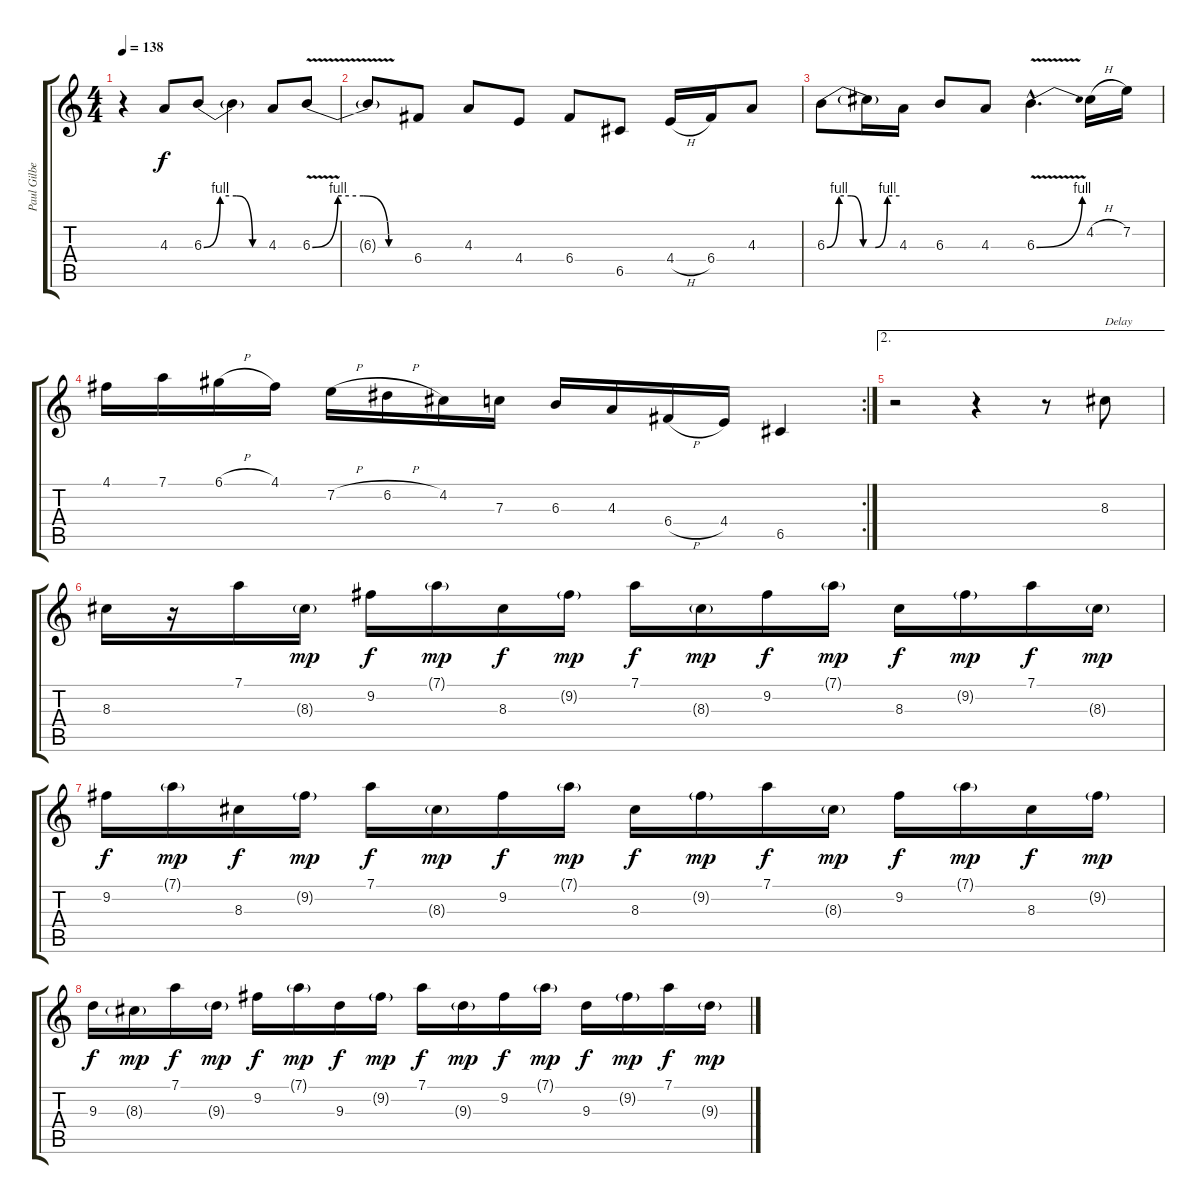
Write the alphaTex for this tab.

\track ("Paul Gilbert Lead" "Paul Gilbe") {instrument distortionguitar}
\staff {score tabs}
\tuning (D4 A3 F3 C3 G2 D2) {hide}
\ts (4 4)
\tempo 138
\clef g2
\ks c
r.4{dy f} 4.3.8 6.3{be (custom 0 0 15 4 30 4 45 0 60 0)}.8 6.3{t}.4 4.3.8 6.3{be (custom 0 0 15 4 30 4 45 0 60 0) v}.8 |
6.3{t}.8 6.4.8 4.3.8 4.4.8 6.4.8 6.5.8 4.4{h}.16 6.4.16 4.3.8 |
6.3{be (custom 0 0 10 4 20 4 30 0 40 0 50 4 60 4)}.8 6.3{t}.16 4.3.16 6.3.8 4.3.8 6.3{be (bend 0 0 60 4) v hac}.4{d} 4.2{h}.16 7.2.16 |
\rc 2
4.1.16 7.1.16 6.1{h}.16 4.1.16 7.2{h}.16 6.2{h}.16 4.2.16 7.3.16 6.3.16 4.3.16 6.4{h}.16 4.4.16 6.5.4 |
\ae 2
r.2 r.4 r.8 8.3.8{txt "Delay"} |
8.3.16 r.16 7.1.16 8.3{g}.16{dy mp} 9.2.16{dy f} 7.1{g}.16{dy mp} 8.3.16{dy f} 9.2{g}.16{dy mp} 7.1.16{dy f} 8.3{g}.16{dy mp} 9.2.16{dy f} 7.1{g}.16{dy mp} 8.3.16{dy f} 9.2{g}.16{dy mp} 7.1.16{dy f} 8.3{g}.16{dy mp} |
9.2.16{dy f} 7.1{g}.16{dy mp} 8.3.16{dy f} 9.2{g}.16{dy mp} 7.1.16{dy f} 8.3{g}.16{dy mp} 9.2.16{dy f} 7.1{g}.16{dy mp} 8.3.16{dy f} 9.2{g}.16{dy mp} 7.1.16{dy f} 8.3{g}.16{dy mp} 9.2.16{dy f} 7.1{g}.16{dy mp} 8.3.16{dy f} 9.2{g}.16{dy mp} |
9.3.16{dy f} 8.3{g}.16{dy mp} 7.1.16{dy f} 9.3{g}.16{dy mp} 9.2.16{dy f} 7.1{g}.16{dy mp} 9.3.16{dy f} 9.2{g}.16{dy mp} 7.1.16{dy f} 9.3{g}.16{dy mp} 9.2.16{dy f} 7.1{g}.16{dy mp} 9.3.16{dy f} 9.2{g}.16{dy mp} 7.1.16{dy f} 9.3{g}.16{dy mp}
